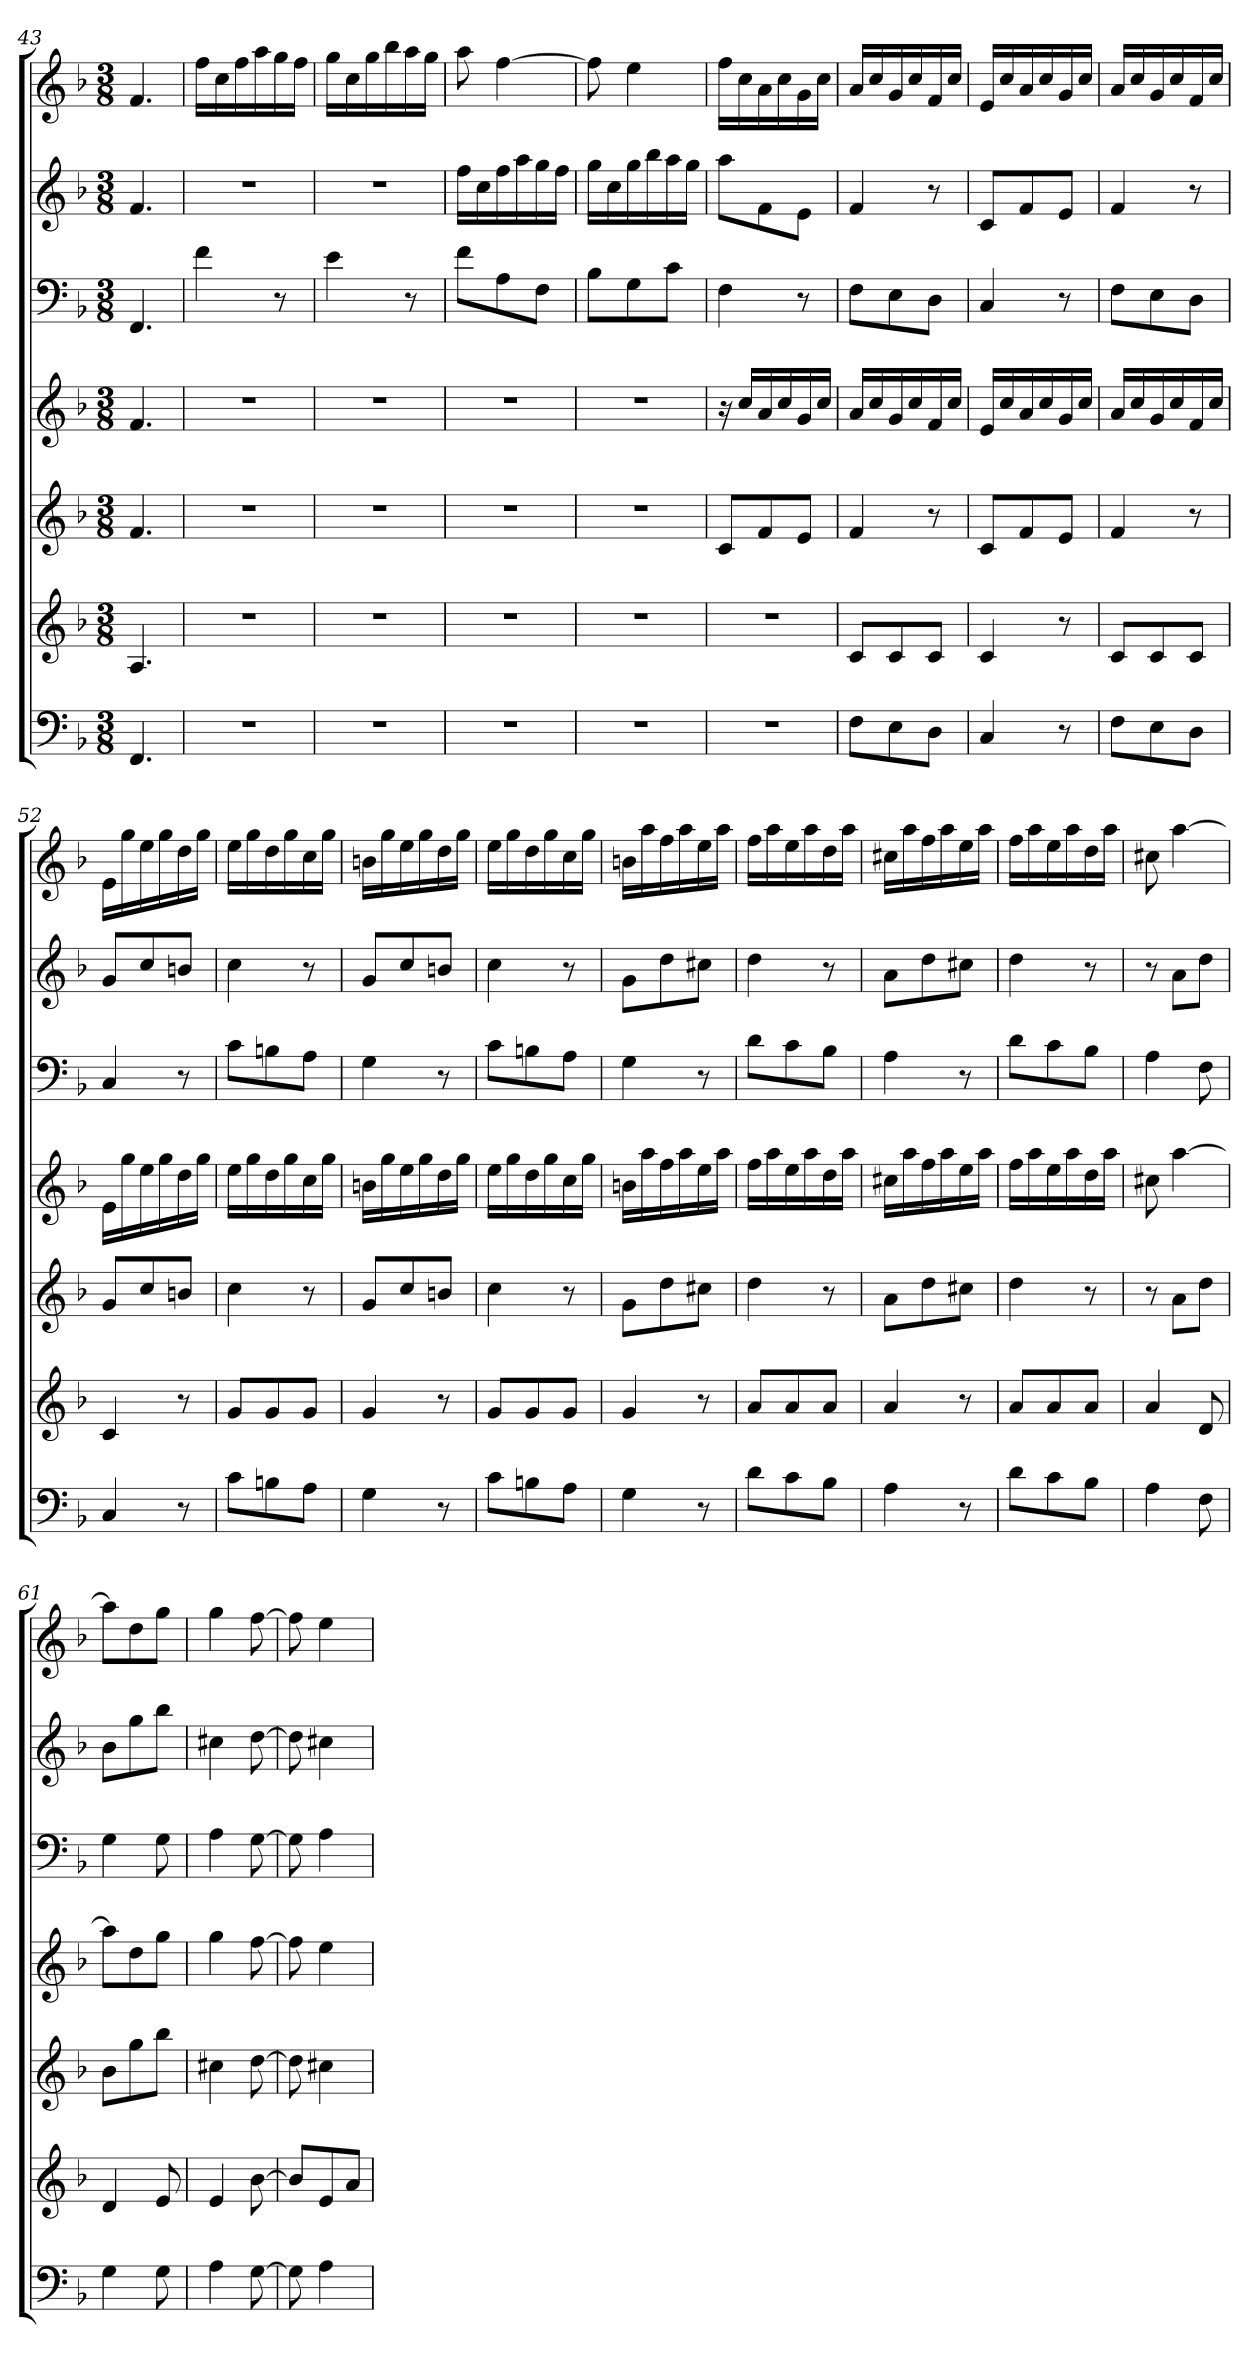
**kern	**kern	**kern	**kern	**kern	**kern	**kern
*part7	*part6	*part5	*part4	*part3	*part2	*part1
*staff7	*staff6	*staff5	*staff4	*staff3	*staff2	*staff1
*k[b-]	*k[b-]	*k[b-]	*k[b-]	*k[b-]	*k[b-]	*k[b-]
*F:	*F:	*F:	*F:	*F:	*F:	*F:
*M3/8	*M3/8	*M3/8	*M3/8	*M3/8	*M3/8	*M3/8
=43	=43	=43	=43	=43	=43	=43
4.FF	4.A	4.f	4.f	4.FF	4.f	4.f
=44	=44	=44	=44	=44	=44	=44
4.r	4.r	4.r	4.r	4f	4.r	16ffLL
.	.	.	.	.	.	16cc
.	.	.	.	.	.	16ff
.	.	.	.	.	.	16aa
.	.	.	.	8r	.	16gg
.	.	.	.	.	.	16ffJJ
=45	=45	=45	=45	=45	=45	=45
4.r	4.r	4.r	4.r	4e	4.r	16ggLL
.	.	.	.	.	.	16cc
.	.	.	.	.	.	16gg
.	.	.	.	.	.	16bb-
.	.	.	.	8r	.	16aa
.	.	.	.	.	.	16ggJJ
=46	=46	=46	=46	=46	=46	=46
4.r	4.r	4.r	4.r	8fL	16ffLL	8aa
.	.	.	.	.	16cc	.
.	.	.	.	8A	16ff	[4ff
.	.	.	.	.	16aa	.
.	.	.	.	8FJ	16gg	.
.	.	.	.	.	16ffJJ	.
=47	=47	=47	=47	=47	=47	=47
4.r	4.r	4.r	4.r	8B-L	16ggLL	8ff]
.	.	.	.	.	16cc	.
.	.	.	.	8G	16gg	4ee
.	.	.	.	.	16bb-	.
.	.	.	.	8cJ	16aa	.
.	.	.	.	.	16ggJJ	.
=48	=48	=48	=48	=48	=48	=48
4.r	4.r	8cL	16r	4F	8aaL	16ffLL
.	.	.	16ccLL	.	.	16cc
.	.	8f	16a	.	8f	16a
.	.	.	16cc	.	.	16cc
.	.	8eJ	16g	8r	8eJ	16g
.	.	.	16ccJJ	.	.	16ccJJ
=49	=49	=49	=49	=49	=49	=49
8FL	8cL	4f	16aLL	8FL	4f	16aLL
.	.	.	16cc	.	.	16cc
8E	8c	.	16g	8E	.	16g
.	.	.	16cc	.	.	16cc
8DJ	8cJ	8r	16f	8DJ	8r	16f
.	.	.	16ccJJ	.	.	16ccJJ
=50	=50	=50	=50	=50	=50	=50
4C	4c	8cL	16eLL	4C	8cL	16eLL
.	.	.	16cc	.	.	16cc
.	.	8f	16a	.	8f	16a
.	.	.	16cc	.	.	16cc
8r	8r	8eJ	16g	8r	8eJ	16g
.	.	.	16ccJJ	.	.	16ccJJ
=51	=51	=51	=51	=51	=51	=51
8FL	8cL	4f	16aLL	8FL	4f	16aLL
.	.	.	16cc	.	.	16cc
8E	8c	.	16g	8E	.	16g
.	.	.	16cc	.	.	16cc
8DJ	8cJ	8r	16f	8DJ	8r	16f
.	.	.	16ccJJ	.	.	16ccJJ
=52	=52	=52	=52	=52	=52	=52
4C	4c	8gL	16eLL	4C	8gL	16eLL
.	.	.	16gg	.	.	16gg
.	.	8cc	16ee	.	8cc	16ee
.	.	.	16gg	.	.	16gg
8r	8r	8bnJ	16dd	8r	8bnJ	16dd
.	.	.	16ggJJ	.	.	16ggJJ
=53	=53	=53	=53	=53	=53	=53
8cL	8gL	4cc	16eeLL	8cL	4cc	16eeLL
.	.	.	16gg	.	.	16gg
8Bn	8g	.	16dd	8Bn	.	16dd
.	.	.	16gg	.	.	16gg
8AJ	8gJ	8r	16cc	8AJ	8r	16cc
.	.	.	16ggJJ	.	.	16ggJJ
=54	=54	=54	=54	=54	=54	=54
4G	4g	8gL	16bnLL	4G	8gL	16bnLL
.	.	.	16gg	.	.	16gg
.	.	8cc	16ee	.	8cc	16ee
.	.	.	16gg	.	.	16gg
8r	8r	8bnJ	16dd	8r	8bnJ	16dd
.	.	.	16ggJJ	.	.	16ggJJ
=55	=55	=55	=55	=55	=55	=55
8cL	8gL	4cc	16eeLL	8cL	4cc	16eeLL
.	.	.	16gg	.	.	16gg
8Bn	8g	.	16dd	8Bn	.	16dd
.	.	.	16gg	.	.	16gg
8AJ	8gJ	8r	16cc	8AJ	8r	16cc
.	.	.	16ggJJ	.	.	16ggJJ
=56	=56	=56	=56	=56	=56	=56
4G	4g	8gL	16bnLL	4G	8gL	16bnLL
.	.	.	16aa	.	.	16aa
.	.	8dd	16ff	.	8dd	16ff
.	.	.	16aa	.	.	16aa
8r	8r	8cc#XJ	16ee	8r	8cc#XJ	16ee
.	.	.	16aaJJ	.	.	16aaJJ
=57	=57	=57	=57	=57	=57	=57
8dL	8aL	4dd	16ffLL	8dL	4dd	16ffLL
.	.	.	16aa	.	.	16aa
8c	8a	.	16ee	8c	.	16ee
.	.	.	16aa	.	.	16aa
8B-J	8aJ	8r	16dd	8B-J	8r	16dd
.	.	.	16aaJJ	.	.	16aaJJ
=58	=58	=58	=58	=58	=58	=58
4A	4a	8aL	16cc#XLL	4A	8aL	16cc#XLL
.	.	.	16aa	.	.	16aa
.	.	8dd	16ff	.	8dd	16ff
.	.	.	16aa	.	.	16aa
8r	8r	8cc#XJ	16ee	8r	8cc#XJ	16ee
.	.	.	16aaJJ	.	.	16aaJJ
=59	=59	=59	=59	=59	=59	=59
8dL	8aL	4dd	16ffLL	8dL	4dd	16ffLL
.	.	.	16aa	.	.	16aa
8c	8a	.	16ee	8c	.	16ee
.	.	.	16aa	.	.	16aa
8B-J	8aJ	8r	16dd	8B-J	8r	16dd
.	.	.	16aaJJ	.	.	16aaJJ
=60	=60	=60	=60	=60	=60	=60
4A	4a	8r	8cc#X	4A	8r	8cc#X
.	.	8aL	[4aa	.	8aL	[4aa
8F	8d	8ddJ	.	8F	8ddJ	.
=61	=61	=61	=61	=61	=61	=61
4G	4d	8b-L	8aaL]	4G	8b-L	8aaL]
.	.	8gg	8dd	.	8gg	8dd
8G	8e	8bb-J	8ggJ	8G	8bb-J	8ggJ
=62	=62	=62	=62	=62	=62	=62
4A	4e	4cc#X	4gg	4A	4cc#X	4gg
[8G	[8b-	[8dd	[8ff	[8G	[8dd	[8ff
=63	=63	=63	=63	=63	=63	=63
8G]	8b-L]	8dd]	8ff]	8G]	8dd]	8ff]
4A	8e	4cc#X	4ee	4A	4cc#X	4ee
.	8aJ	.	.	.	.	.
=	=	=	=	=	=	=
*-	*-	*-	*-	*-	*-	*-
